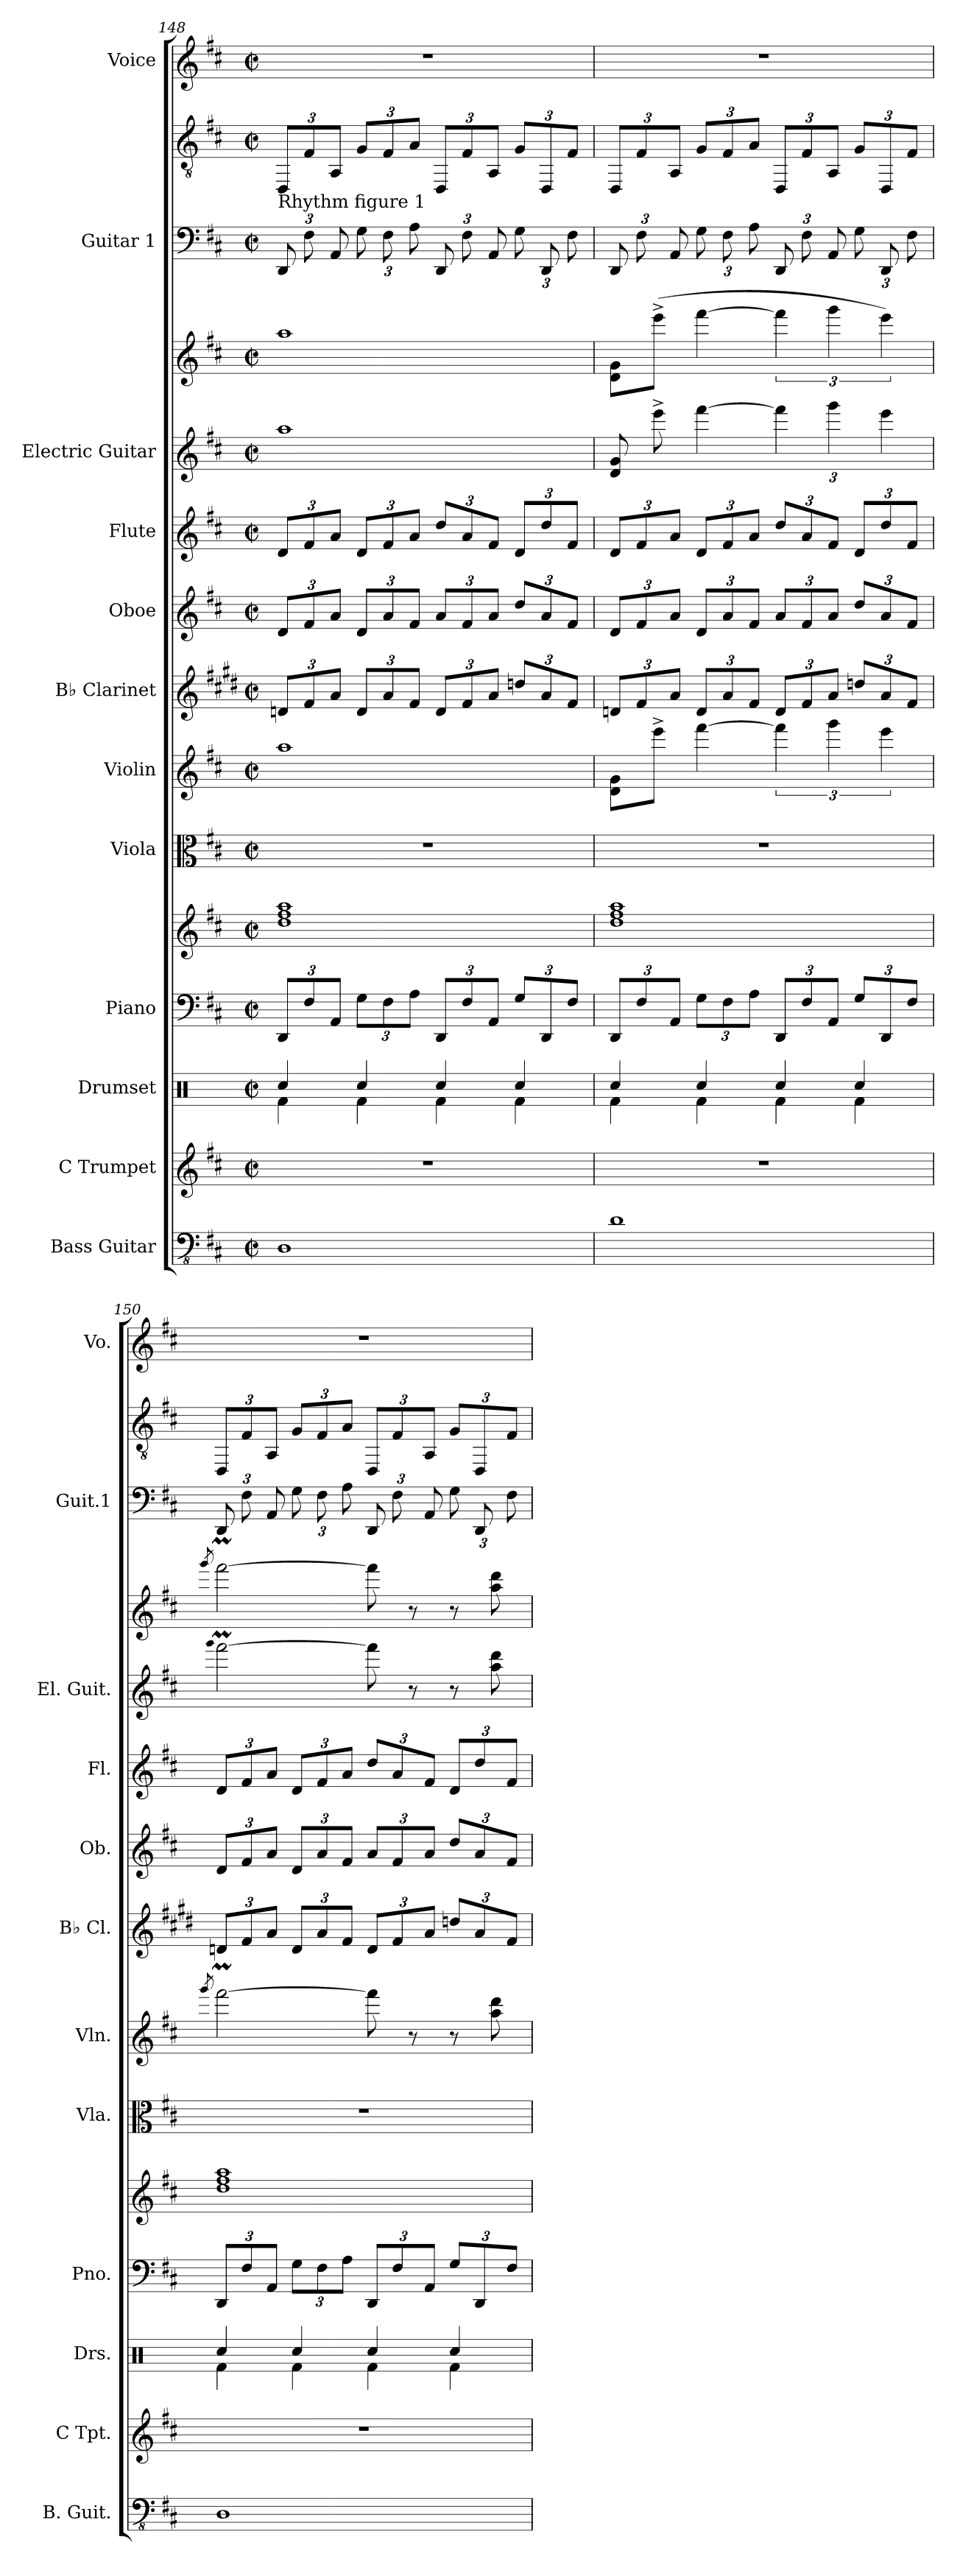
**kern	**kern	**kern	**kern	**kern	**kern	**kern	**kern	**kern	**kern	**kern	**kern	**kern	**kern	**kern
*part12	*part11	*part10	*part9	*part9	*part8	*part7	*part6	*part5	*part4	*part3	*part3	*part2	*part2	*part1
*staff15	*staff14	*staff13	*staff12	*staff11	*staff10	*staff9	*staff8	*staff7	*staff6	*staff5	*staff4	*staff3	*staff2	*staff1
*I"Bass Guitar	*I"C Trumpet	*I"Drumset	*I"Piano	*	*I"Viola	*I"Violin	*I"B♭ Clarinet	*I"Oboe	*I"Flute	*I"Electric Guitar	*	*I"Guitar 1	*	*I"Voice
*I'B. Guit.	*I'C Tpt.	*I'Drs.	*I'Pno.	*	*I'Vla.	*I'Vln.	*I'B♭ Cl.	*I'Ob.	*I'Fl.	*I'El. Guit.	*	*I'Guit.1	*	*I'Vo.
*clefFv4	*clefG2	*clefX	*clefF4	*clefG2	*clefC3	*clefG2	*clefG2	*clefG2	*clefG2	*	*clefG2	*	*clefGv2	*clefG2
*	*	*	*	*	*	*	*ITrd1c2	*	*	*	*	*	*	*
*k[f#c#]	*k[f#c#]	*k[]	*k[f#c#]	*k[f#c#]	*k[f#c#]	*k[f#c#]	*k[f#c#]	*k[f#c#]	*k[f#c#]	*k[f#c#]	*k[f#c#]	*k[f#c#]	*k[f#c#]	*k[f#c#]
*M2/2	*M2/2	*M2/2	*M2/2	*M2/2	*M2/2	*M2/2	*M2/2	*M2/2	*M2/2	*M2/2	*M2/2	*M2/2	*M2/2	*M2/2
*met(c|)	*met(c|)	*met(c|)	*met(c|)	*met(c|)	*met(c|)	*met(c|)	*met(c|)	*met(c|)	*met(c|)	*met(c|)	*met(c|)	*met(c|)	*met(c|)	*met(c|)
=148	=148	=148	=148	=148	=148	=148	=148	=148	=148	=148	=148	=148	=148	=148
*	*	*^	*	*	*	*	*	*	*	*	*	*	*	*
*	*	*	*	*Xbrackettup	*	*	*	*Xbrackettup	*Xbrackettup	*Xbrackettup	*	*	*Xbrackettup	*Xbrackettup	*
!	!	!	!	!	!	!	!	!	!	!	!	!	!	!LO:TX:b:t=Rhythm figure 1	!
1DD	1r	4Rcc/	4Rf\	12DD/L	1dd 1ff# 1aa	1r	1aa	12cn/L	12d/L	12d/L	1aa	1aa	12DD	12DD/L	1r
.	.	.	.	12F#/	.	.	.	12e/	12f#/	12f#/	.	.	12F#	12F#/	.
.	.	.	.	12AA/J	.	.	.	12g/J	12a/J	12a/J	.	.	12AA	12AA/J	.
.	.	4Rcc/	4Rf\	12G\L	.	.	.	12c/L	12d/L	12d/L	.	.	12G	12G/L	.
.	.	.	.	12F#\	.	.	.	12g/	12a/	12f#/	.	.	12F#	12F#/	.
.	.	.	.	12A\J	.	.	.	12e/J	12f#/J	12a/J	.	.	12A	12A/J	.
.	.	4Rcc/	4Rf\	12DD/L	.	.	.	12c/L	12a/L	12dd/L	.	.	12DD	12DD/L	.
.	.	.	.	12F#/	.	.	.	12e/	12f#/	12a/	.	.	12F#	12F#/	.
.	.	.	.	12AA/J	.	.	.	12g/J	12a/J	12f#/J	.	.	12AA	12AA/J	.
.	.	4Rcc/	4Rf\	12G/L	.	.	.	12ccn/L	12dd/L	12d/L	.	.	12G	12G/L	.
.	.	.	.	12DD/	.	.	.	12g/	12a/	12dd/	.	.	12DD	12DD/	.
.	.	.	.	12F#/J	.	.	.	12e/J	12f#/J	12f#/J	.	.	12F#	12F#/J	.
!!LO:PB:g=z
=149	=149	=149	=149	=149	=149	=149	=149	=149	=149	=149	=149	=149	=149	=149	=149
1D	1r	4Rcc/	4Rf\	12DD/L	1dd 1ff# 1aa	1r	8d\ 8g\L	12cn/L	12d/L	12d/L	8d 8g	8d\ 8g\L	12DD	12DD/L	1r
.	.	.	.	12F#/	.	.	.	12e/	12f#/	12f#/	.	.	12F#	12F#/	.
.	.	.	.	.	.	.	8eee^\J	.	.	.	8eee^	(8eee^\J	.	.	.
.	.	.	.	12AA/J	.	.	.	12g/J	12a/J	12a/J	.	.	12AA	12AA/J	.
.	.	4Rcc/	4Rf\	12G\L	.	.	[4fff#\	12c/L	12d/L	12d/L	[4fff#	[4fff#\	12G	12G/L	.
.	.	.	.	12F#\	.	.	.	12g/	12a/	12f#/	.	.	12F#	12F#/	.
.	.	.	.	12A\J	.	.	.	12e/J	12f#/J	12a/J	.	.	12A	12A/J	.
*	*	*	*	*	*	*	*	*	*	*	*Xbrackettup	*	*	*	*
.	.	4Rcc/	4Rf\	12DD/L	.	.	6fff#\]	12c/L	12a/L	12dd/L	6fff#]	6fff#\]	12DD	12DD/L	.
.	.	.	.	12F#/	.	.	.	12e/	12f#/	12a/	.	.	12F#	12F#/	.
.	.	.	.	12AA/J	.	.	6ggg\	12g/J	12a/J	12f#/J	6ggg	6ggg\	12AA	12AA/J	.
.	.	4Rcc/	4Rf\	12G/L	.	.	.	12ccn/L	12dd/L	12d/L	.	.	12G	12G/L	.
.	.	.	.	12DD/	.	.	6eee\	12g/	12a/	12dd/	6eee	6eee\)	12DD	12DD/	.
.	.	.	.	12F#/J	.	.	.	12e/J	12f#/J	12f#/J	.	.	12F#	12F#/J	.
=150	=150	=150	=150	=150	=150	=150	=150	=150	=150	=150	=150	=150	=150	=150	=150
.	.	.	.	.	.	.	8qggg/	.	.	.	qggg	8qggg/	.	.	.
1DD	1r	4Rcc/	4Rf\	12DD/L	1dd 1ff# 1aa	1r	[2fff#m\	12cn/L	12d/L	12d/L	[2fff#m	[2fff#m\	12DD	12DD/L	1r
.	.	.	.	12F#/	.	.	.	12e/	12f#/	12f#/	.	.	12F#	12F#/	.
.	.	.	.	12AA/J	.	.	.	12g/J	12a/J	12a/J	.	.	12AA	12AA/J	.
.	.	4Rcc/	4Rf\	12G\L	.	.	.	12c/L	12d/L	12d/L	.	.	12G	12G/L	.
.	.	.	.	12F#\	.	.	.	12g/	12a/	12f#/	.	.	12F#	12F#/	.
.	.	.	.	12A\J	.	.	.	12e/J	12f#/J	12a/J	.	.	12A	12A/J	.
.	.	4Rcc/	4Rf\	12DD/L	.	.	8fff#\]	12c/L	12a/L	12dd/L	8fff#]	8fff#\]	12DD	12DD/L	.
.	.	.	.	12F#/	.	.	.	12e/	12f#/	12a/	.	.	12F#	12F#/	.
.	.	.	.	.	.	.	8r	.	.	.	8r	8r	.	.	.
.	.	.	.	12AA/J	.	.	.	12g/J	12a/J	12f#/J	.	.	12AA	12AA/J	.
.	.	4Rcc/	4Rf\	12G/L	.	.	8r	12ccn/L	12dd/L	12d/L	8r	8r	12G	12G/L	.
.	.	.	.	12DD/	.	.	.	12g/	12a/	12dd/	.	.	12DD	12DD/	.
.	.	.	.	.	.	.	8aa\ 8ddd\	.	.	.	8aa 8ddd	8aa\ 8ddd\	.	.	.
.	.	.	.	12F#/J	.	.	.	12e/J	12f#/J	12f#/J	.	.	12F#	12F#/J	.
*	*	*v	*v	*	*	*	*	*	*	*	*	*	*	*	*
=	=	=	=	=	=	=	=	=	=	=	=	=	=	=
*-	*-	*-	*-	*-	*-	*-	*-	*-	*-	*-	*-	*-	*-	*-
